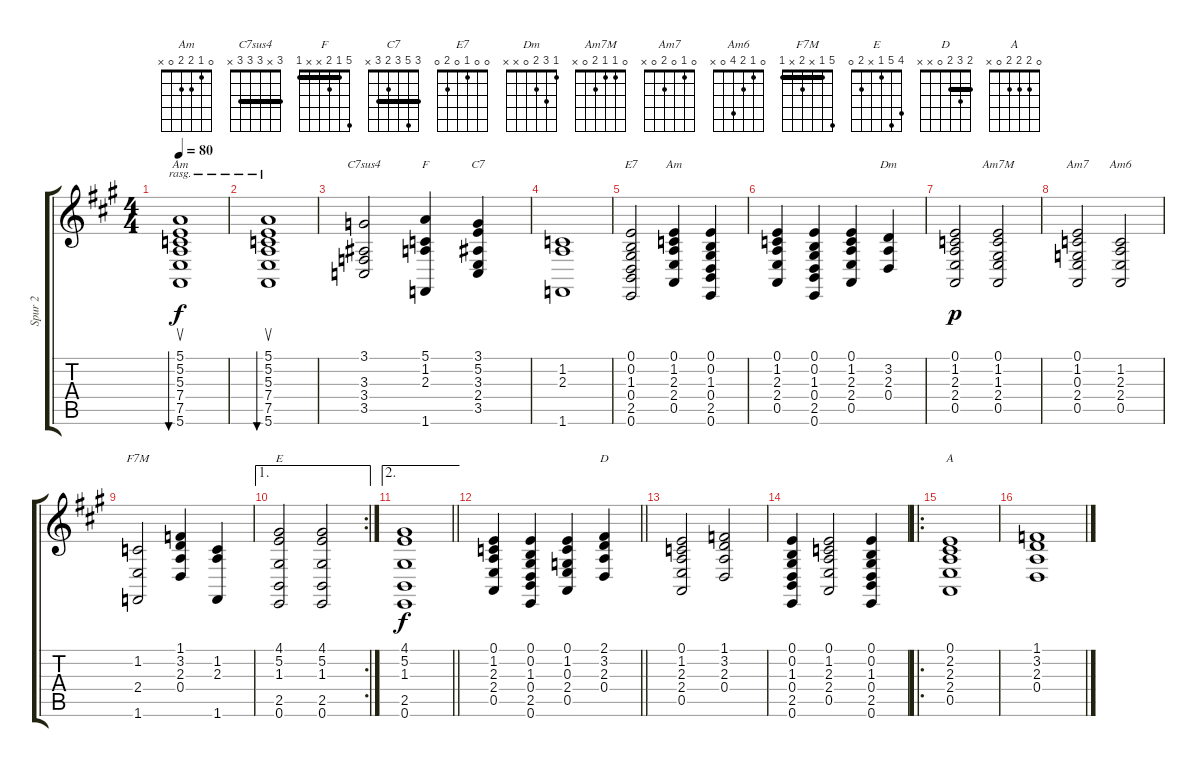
\track ("Spur 2" "Spur 2") {instrument stringensemble1}
\staff {score tabs}
\tuning (E4 B3 G3 D3 A2 E2) {hide}
\chord ("Am" 5 5 5 7 7 5) {firstfret 5 barre 5}
\chord ("C7sus4" 3 x 3 3 3 x) {barre 3}
\chord ("F" 5 1 2 x x 1) {barre 1}
\chord ("C7" 3 5 3 2 3 x) {barre 3}
\chord ("E7" 0 0 1 0 2 0)
\chord ("Am" 0 1 2 2 0 x)
\chord ("Dm" 1 3 2 0 x x)
\chord ("Am7M" 0 1 1 2 0 x)
\chord ("Am7" 0 1 0 2 0 x)
\chord ("Am6" 0 1 2 4 0 x)
\chord ("F7M" 5 1 x 2 x 1) {barre 1}
\chord ("E" 4 5 1 x 2 0)
\chord ("D" 2 3 2 0 x x) {barre 2}
\chord ("A" 0 2 2 2 0 x)
\ts (4 4)
\tempo 80
\clef g2
\ks a
(5.1 5.2 5.3 7.4 7.5 5.6).1{su bu 120 ch "Am" rasg ii dy f} |
(5.1 5.2 5.3 7.4 7.5 5.6).1{su bu 480 rasg ii} |
(3.1 3.3 3.4 3.5).2{ch "C7sus4"} (5.1 1.2 2.3 1.6).4{ch "F"} (3.1 5.2 3.3 2.4 3.5).4{ch "C7"} |
(1.2 2.3 1.6).1 |
(0.1 0.2 1.3 0.4 2.5 0.6).2{ch "E7"} (0.1 1.2 2.3 2.4 0.5).4{ch "Am"} (0.1 0.2 1.3 0.4 2.5 0.6).4 |
(0.1 1.2 2.3 2.4 0.5).4 (0.1 0.2 1.3 0.4 2.5 0.6).4 (0.1 1.2 2.3 2.4 0.5).4 (3.2 2.3 0.4).4{ch "Dm"} |
(0.1 1.2 2.3 2.4 0.5).2{dy p} (0.1 1.2 1.3 2.4 0.5).2{ch "Am7M"} |
(0.1 1.2 0.3 2.4 0.5).2{ch "Am7"} (1.2 2.3 2.4 0.5).2{ch "Am6"} |
(1.2 2.4 1.6).2{ch "F7M"} (1.1 3.2 2.3 0.4).4 (1.2 2.3 1.6).4 |
\ae 1
\rc 2
(4.1 5.2 1.3 2.5 0.6).2{ch "E"} (4.1 5.2 1.3 2.5 0.6).2 |
\ae 2
\barLineRight lightlight
(4.1 5.2 1.3 2.5 0.6).1{dy f} |
\barLineRight lightlight
(0.1 1.2 2.3 2.4 0.5).4 (0.1 0.2 1.3 0.4 2.5 0.6).4 (0.1 1.2 0.3 2.4 0.5).4 (2.1 3.2 2.3 0.4).4{ch "D"} |
(0.1 1.2 2.3 2.4 0.5).2 (1.1 3.2 2.3 0.4).2 |
(0.1 0.2 1.3 0.4 2.5 0.6).4 (0.1 1.2 2.3 2.4 0.5).2 (0.1 0.2 1.3 0.4 2.5 0.6).4 |
\ro
(0.1 2.2 2.3 2.4 0.5).1{ch "A"} |
(1.1 3.2 2.3 0.4).1
